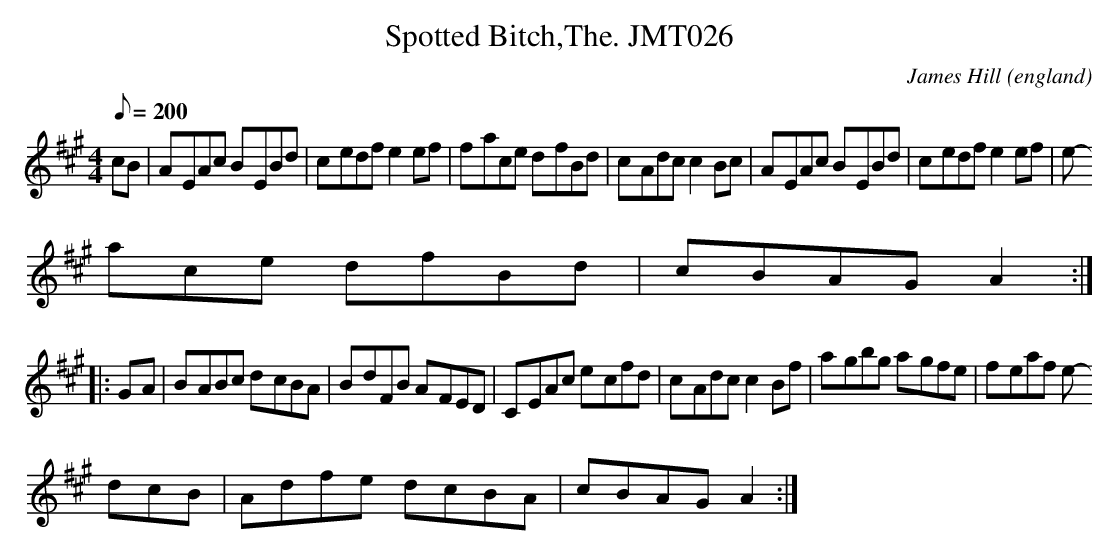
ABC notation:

X:1
T:Spotted Bitch,The. JMT026
O:england
M:4/4
L:1/8
Q:200
C:James Hill
K:A
cB|A-EAc B-EBd|c-edfe2ef|f-ace d-fBd|c-Adcc2Bc|A-EAc B-EBd|c-edfe2ef|e-
ace d-fBd|c-BAGA2:|
|:G-A|B-ABc d-cBA|B-dFB A-FED|C-EAc e-cfd|c-Adcc2Bf|a-gbg a-gfe|f-eaf e
-dcB|A-dfe d-cBA|c-BAGA2:|]
